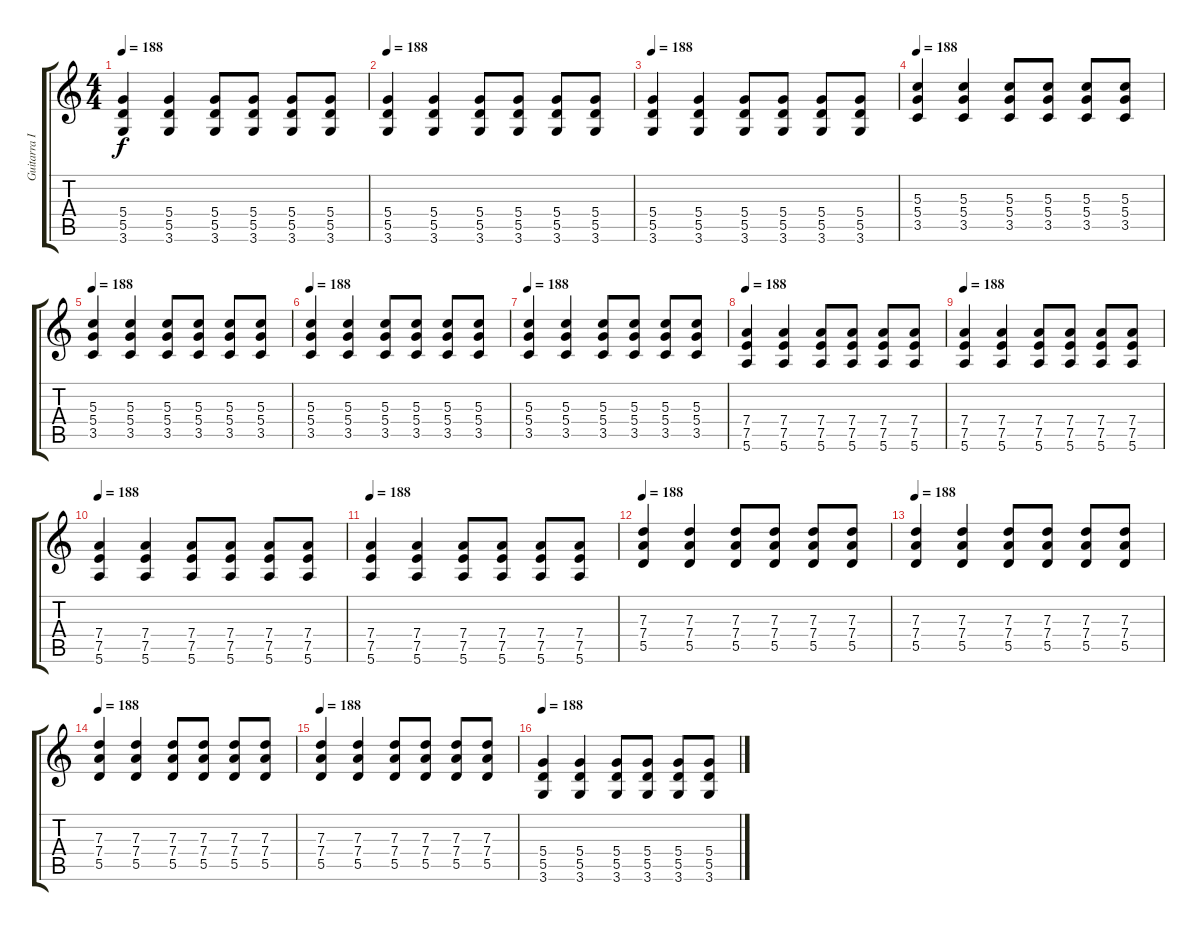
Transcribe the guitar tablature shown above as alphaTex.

\track ("Guitarra II" "Guitarra I") {instrument distortionguitar}
\staff {score tabs}
\tuning (E4 B3 G3 D3 A2 E2) {hide}
\ts (4 4)
\tempo 188
\clef g2
\ks c
(5.4 5.5 3.6).4{dy f} (5.4 5.5 3.6).4 (5.4 5.5 3.6).8 (5.4 5.5 3.6).8 (5.4 5.5 3.6).8 (5.4 5.5 3.6).8 |
\tempo 188
(5.4 5.5 3.6).4 (5.4 5.5 3.6).4 (5.4 5.5 3.6).8 (5.4 5.5 3.6).8 (5.4 5.5 3.6).8 (5.4 5.5 3.6).8 |
\tempo 188
(5.4 5.5 3.6).4 (5.4 5.5 3.6).4 (5.4 5.5 3.6).8 (5.4 5.5 3.6).8 (5.4 5.5 3.6).8 (5.4 5.5 3.6).8 |
\tempo 188
(5.3 5.4 3.5).4 (5.3 5.4 3.5).4 (5.3 5.4 3.5).8 (5.3 5.4 3.5).8 (5.3 5.4 3.5).8 (5.3 5.4 3.5).8 |
\tempo 188
(5.3 5.4 3.5).4 (5.3 5.4 3.5).4 (5.3 5.4 3.5).8 (5.3 5.4 3.5).8 (5.3 5.4 3.5).8 (5.3 5.4 3.5).8 |
\tempo 188
(5.3 5.4 3.5).4 (5.3 5.4 3.5).4 (5.3 5.4 3.5).8 (5.3 5.4 3.5).8 (5.3 5.4 3.5).8 (5.3 5.4 3.5).8 |
\tempo 188
(5.3 5.4 3.5).4 (5.3 5.4 3.5).4 (5.3 5.4 3.5).8 (5.3 5.4 3.5).8 (5.3 5.4 3.5).8 (5.3 5.4 3.5).8 |
\tempo 188
(7.4 7.5 5.6).4 (7.4 7.5 5.6).4 (7.4 7.5 5.6).8 (7.4 7.5 5.6).8 (7.4 7.5 5.6).8 (7.4 7.5 5.6).8 |
\tempo 188
(7.4 7.5 5.6).4 (7.4 7.5 5.6).4 (7.4 7.5 5.6).8 (7.4 7.5 5.6).8 (7.4 7.5 5.6).8 (7.4 7.5 5.6).8 |
\tempo 188
(7.4 7.5 5.6).4 (7.4 7.5 5.6).4 (7.4 7.5 5.6).8 (7.4 7.5 5.6).8 (7.4 7.5 5.6).8 (7.4 7.5 5.6).8 |
\tempo 188
(7.4 7.5 5.6).4 (7.4 7.5 5.6).4 (7.4 7.5 5.6).8 (7.4 7.5 5.6).8 (7.4 7.5 5.6).8 (7.4 7.5 5.6).8 |
\tempo 188
(7.3 7.4 5.5).4 (7.3 7.4 5.5).4 (7.3 7.4 5.5).8 (7.3 7.4 5.5).8 (7.3 7.4 5.5).8 (7.3 7.4 5.5).8 |
\tempo 188
(7.3 7.4 5.5).4 (7.3 7.4 5.5).4 (7.3 7.4 5.5).8 (7.3 7.4 5.5).8 (7.3 7.4 5.5).8 (7.3 7.4 5.5).8 |
\tempo 188
(7.3 7.4 5.5).4 (7.3 7.4 5.5).4 (7.3 7.4 5.5).8 (7.3 7.4 5.5).8 (7.3 7.4 5.5).8 (7.3 7.4 5.5).8 |
\tempo 188
(7.3 7.4 5.5).4 (7.3 7.4 5.5).4 (7.3 7.4 5.5).8 (7.3 7.4 5.5).8 (7.3 7.4 5.5).8 (7.3 7.4 5.5).8 |
\tempo 188
(5.4 5.5 3.6).4 (5.4 5.5 3.6).4 (5.4 5.5 3.6).8 (5.4 5.5 3.6).8 (5.4 5.5 3.6).8 (5.4 5.5 3.6).8
